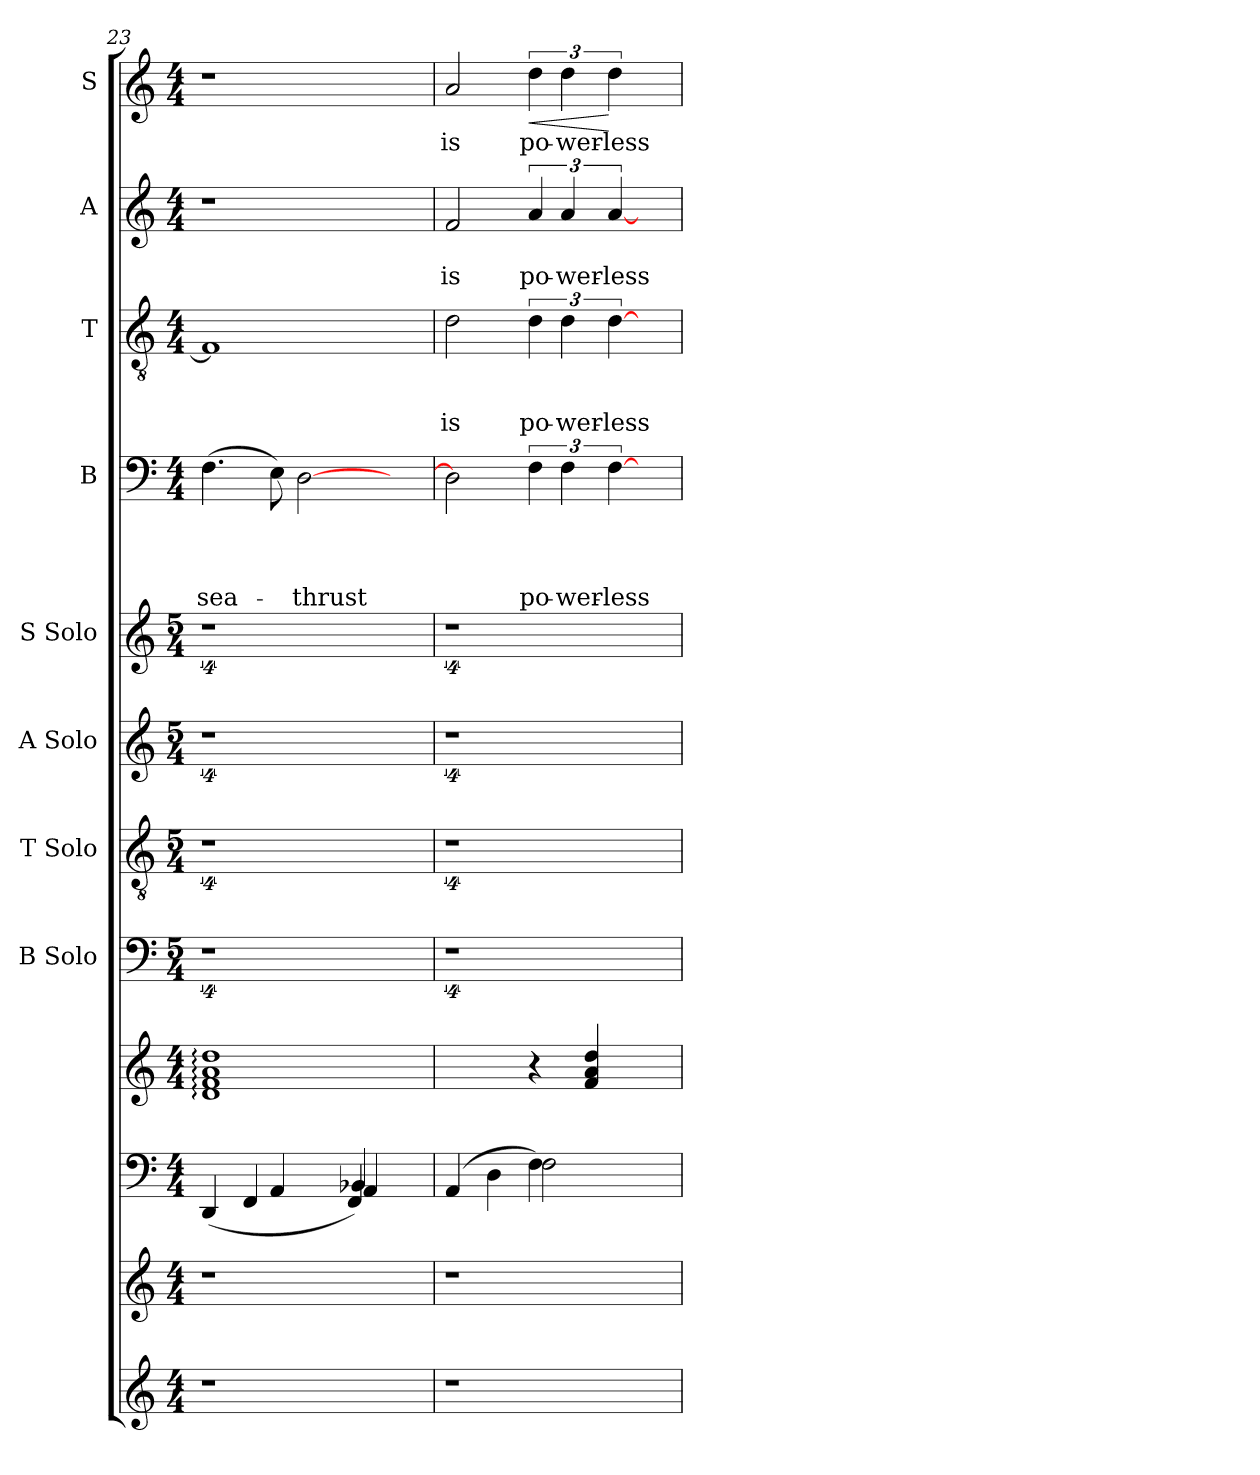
**kern	**kern	**kern	**kern	**kern	**kern	**kern	**kern	**kern	**text	**text	**text	**text	**kern	**text	**text	**text	**kern	**text	**text	**kern	**text	**dynam
*part12	*part11	*part10	*part9	*part8	*part7	*part6	*part5	*part4	*part4	*part4	*part4	*part4	*part3	*part3	*part3	*part3	*part2	*part2	*part2	*part1	*part1	*part1
*staff12	*staff11	*staff10	*staff9	*staff8	*staff7	*staff6	*staff5	*staff4	*staff4	*staff4	*staff4	*staff4	*staff3	*staff3	*staff3	*staff3	*staff2	*staff2	*staff2	*staff1	*staff1	*staff1
*	*	*	*	*I"B Solo	*I"T Solo	*I"A Solo	*I"S Solo	*I"B	*	*	*	*	*I"T	*	*	*	*I"A	*	*	*I"S	*	*
*clefG2	*clefG2	*clefF4	*clefG2	*clefF4	*clefGv2	*clefG2	*clefG2	*clefF4	*	*	*	*	*clefGv2	*	*	*	*clefG2	*	*	*clefG2	*	*
*k[]	*k[]	*k[]	*k[]	*k[]	*k[]	*k[]	*k[]	*k[]	*	*	*	*	*k[]	*	*	*	*k[]	*	*	*k[]	*	*
*C:	*C:	*C:	*C:	*C:	*C:	*C:	*C:	*C:	*	*	*	*	*C:	*	*	*	*C:	*	*	*C:	*	*
*M4/4	*M4/4	*M4/4	*M4/4	*M5/4	*M5/4	*M5/4	*M5/4	*M4/4	*	*	*	*	*M4/4	*	*	*	*M4/4	*	*	*M4/4	*	*
=23	=23	=23	=23	=23	=23	=23	=23	=23	=23	=23	=23	=23	=23	=23	=23	=23	=23	=23	=23	=23	=23	=23
*	*	*^	*	*	*	*	*	*	*	*	*	*	*	*	*	*	*	*	*	*	*	*
*	*	*	*^	*	*	*	*	*	*	*	*	*	*	*	*	*	*	*	*	*	*	*	*
*	*	*	*	*^	*	*	*	*	*	*	*	*	*	*	*	*	*	*	*	*	*	*	*	*
!	!	!	!	!	!	!	!	!	!	!	!	!	!	!	!LO:LY:b	!	!	!	!	!	!	!	!	!	!
1r	1r	(<4DD/	4.ryy	2.ryy	2.ryy	1d: 1f: 1a: 1dd:	4%5r	4%5r	4%5r	4%5r	(>4.F\	.	.	.	sea-	1F]	.	.	.	1r	.	.	1r	.	.
.	.	4FF>/	.	.	.	.	.	.	.	.	.	.	.	.	.	.	.	.	.	.	.	.	.	.	.
.	.	.	4AA/	.	.	.	.	.	.	.	8E\)	.	.	.	.	.	.	.	.	.	.	.	.	.	.
!	!	!	!	!	!	!	!	!	!	!	!	!	!	!	!LO:LY:b	!	!	!	!	!	!	!	!	!	!
.	.	4ryy	.	.	.	.	.	.	.	.	[>2D\	.	.	.	-thrust	.	.	.	.	.	.	.	.	.	.
.	.	.	8ryy	.	.	.	.	.	.	.	.	.	.	.	.	.	.	.	.	.	.	.	.	.	.
.	.	2ryy	4BB-X>/	4AA/	4FF/)	.	.	.	.	.	.	.	.	.	.	.	.	.	.	.	.	.	.	.	.
4ryy	4ryy	.	4ryy	4ryy	4ryy	4ryy	.	.	.	.	4ryy	.	.	.	.	4ryy	.	.	.	4ryy	.	.	4ryy	.	.
=24	=24	=24	=24	=24	=24	=24	=24	=24	=24	=24	=24	=24	=24	=24	=24	=24	=24	=24	=24	=24	=24	=24	=24	=24	=24
!	!	!	!	!	!	!	!	!	!	!	!	!	!	!	!	!	!	!	!LO:LY:b	!	!	!LO:LY:b	!	!LO:LY:b	!
*	*	*	*v	*v	*v	*	*	*	*	*	*	*	*	*	*	*	*	*	*	*	*	*	*	*	*
1r	1r	(<4AA>/	2ryy	2ryy	4%5r	4%5r	4%5r	4%5r	2D\]	.	.	.	.	2d\	.	.	is	2f/	.	is	2a/	is	.
.	.	4D\	.	.	.	.	.	.	.	.	.	.	.	.	.	.	.	.	.	.	.	.	.
!	!	!	!	!	!	!	!	!	!	!	!	!	!LO:LY:b	!	!	!	!LO:LY:b	!	!	!LO:LY:b	!	!LO:LY:b	!LO:HP:b
.	.	(>4F\)	2F\)	4r	.	.	.	.	6F\	.	.	.	po-	6d\	.	.	po-	6a/	.	po-	6dd\	po-	<
!	!	!	!	!	!	!	!	!	!	!	!	!	!LO:LY:b	!	!	!	!LO:LY:b	!	!	!LO:LY:b	!	!LO:LY:b	!
.	.	.	.	.	.	.	.	.	6F\	.	.	.	-wer-	6d\	.	.	-wer-	6a/	.	-wer-	6dd\	-wer-	.
.	.	4ryy	.	4f/ 4a/ 4dd/	.	.	.	.	.	.	.	.	.	.	.	.	.	.	.	.	.	.	.
!	!	!	!	!	!	!	!	!	!	!	!	!	!LO:LY:b	!	!	!	!LO:LY:b	!	!	!LO:LY:b	!	!LO:LY:b	!
.	.	.	.	.	.	.	.	.	[>6F\	.	.	.	-less	[>6d\	.	.	-less	[>6a/	.	-less	6dd\	-less	[
4ryy	4ryy	4ryy	4ryy	4ryy	.	.	.	.	4ryy	.	.	.	.	4ryy	.	.	.	4ryy	.	.	4ryy	.	.
*	*	*v	*v	*	*	*	*	*	*	*	*	*	*	*	*	*	*	*	*	*	*	*	*
=	=	=	=	=	=	=	=	=	=	=	=	=	=	=	=	=	=	=	=	=	=	=
*-	*-	*-	*-	*-	*-	*-	*-	*-	*-	*-	*-	*-	*-	*-	*-	*-	*-	*-	*-	*-	*-	*-
